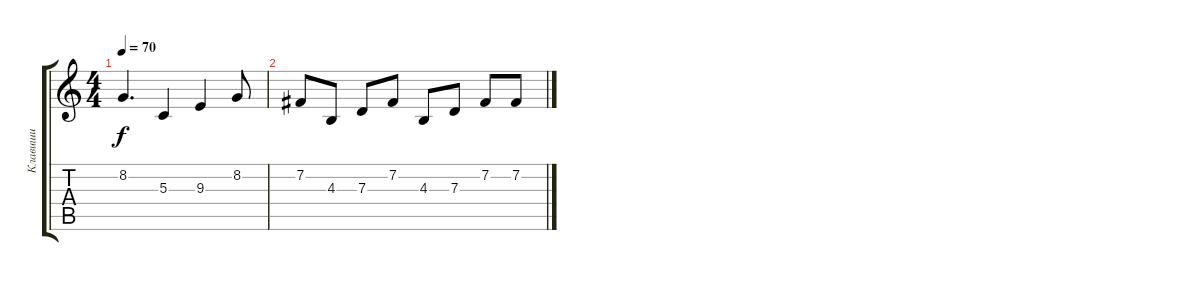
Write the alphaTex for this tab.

\track ("Клавиши" "Клавиши") {instrument stringensemble1}
\staff {score tabs}
\tuning (E4 B3 G3 D3 A2 E2) {hide}
\ts (4 4)
\tempo 70
\clef g2
\ks c
8.2.4{d dy f} 5.3.4 9.3.4 8.2.8 |
7.2.8 4.3.8 7.3.8 7.2.8 4.3.8 7.3.8 7.2.8 7.2.8
